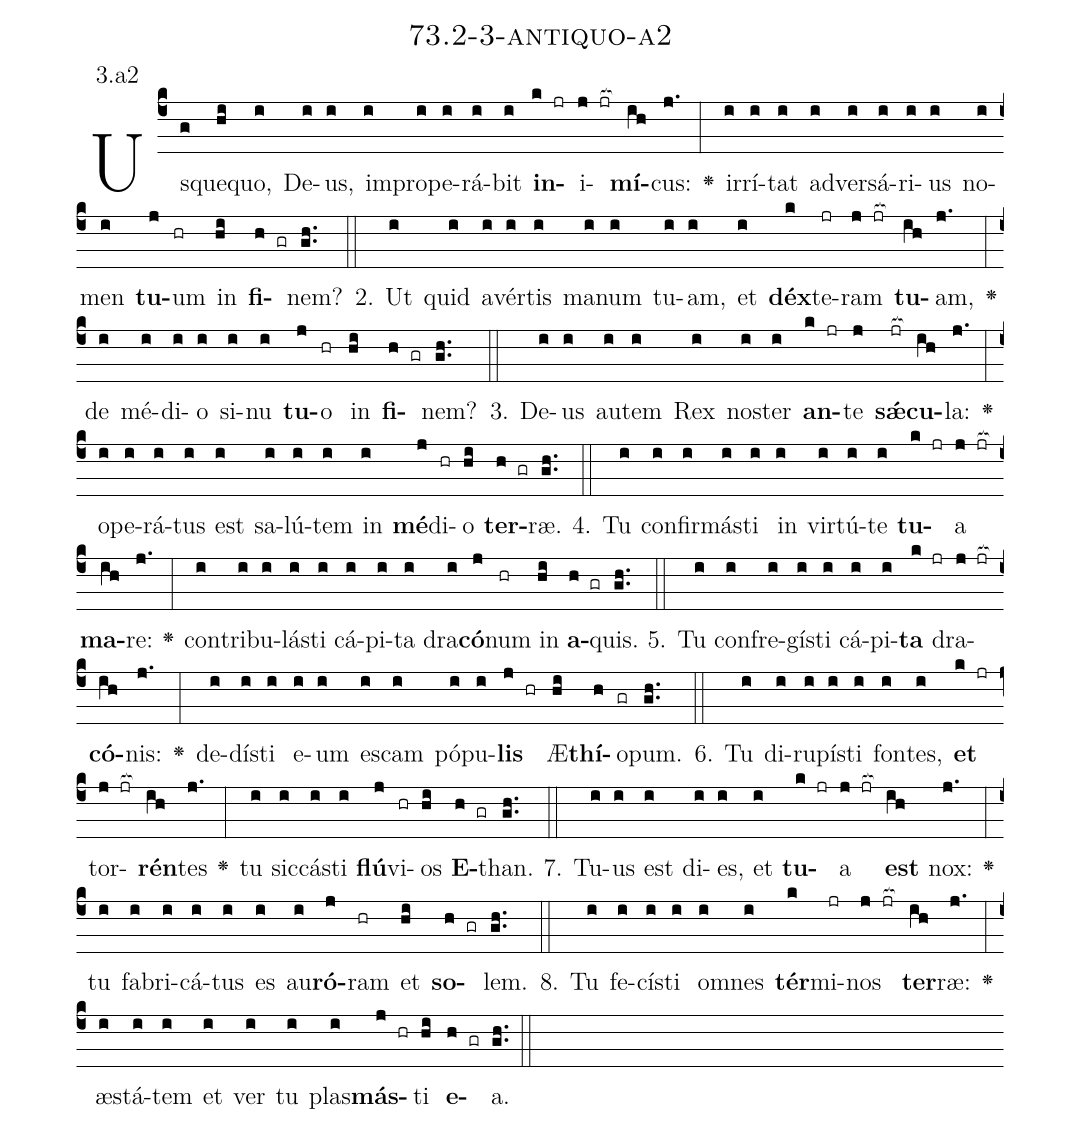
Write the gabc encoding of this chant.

name: 73.2-3-antiquo-a2;
annotation: 3.a2;
%%
(c4)Us(g)que(hi)quo,(i) De(i)us,(i) im(i)pro(i)pe(i)rá(i)bit(i) <b>in</b>(k jr)i(j jr[ocb:1{])<b>mí</b>(ih[ocb:0}])cus:(j.) <v>\greheightstar</v>(:) ir(i)rí(i)tat(i) ad(i)ver(i)sá(i)ri(i)us(i) no(i)men(i) <b>tu</b>(j)um(hr) in(hi) <b>fi</b>(h gr)nem?(gh..) (::)
2. Ut(i) quid(i) a(i)vér(i)tis(i) ma(i)num(i) tu(i)am,(i) et(i) <b>déx</b>(k)te(jr)ram(j jr[ocb:1{]) <b>tu</b>(ih[ocb:0}])am,(j.) <v>\greheightstar</v>(:) de(i) mé(i)di(i)o(i) si(i)nu(i) <b>tu</b>(j)o(hr) in(hi) <b>fi</b>(h gr)nem?(gh..) (::)
3. De(i)us(i) au(i)tem(i) Rex(i) nos(i)ter(i) <b>an</b>(k jr)te(j) <b>sǽ</b>(jr[ocb:1{])<b>cu</b>(ih[ocb:0}])la:(j.) <v>\greheightstar</v>(:) o(i)pe(i)rá(i)tus(i) est(i) sa(i)lú(i)tem(i) in(i) <b>mé</b>(j)di(hr)o(hi) <b>ter</b>(h gr)ræ.(gh..) (::)
4. Tu(i) con(i)fir(i)más(i)ti(i) in(i) vir(i)tú(i)te(i) <b>tu</b>(k jr)a(j jr[ocb:1{]) <b>ma</b>(ih[ocb:0}])re:(j.) <v>\greheightstar</v>(:) con(i)tri(i)bu(i)lás(i)ti(i) cá(i)pi(i)ta(i) dra(i)<b>có</b>(j)num(hr) in(hi) <b>a</b>(h gr)quis.(gh..) (::)
5. Tu(i) con(i)fre(i)gís(i)ti(i) cá(i)pi(i)<b>ta</b>(k jr) dra(j jr[ocb:1{])<b>có</b>(ih[ocb:0}])nis:(j.) <v>\greheightstar</v>(:) de(i)dís(i)ti(i) e(i)um(i) es(i)cam(i) pó(i)pu(i)<b>lis</b>(j hr) Æ(hi)<b>thí</b>(h)o(gr)pum.(gh..) (::)
6. Tu(i) di(i)ru(i)pís(i)ti(i) fon(i)tes,(i) <b>et</b>(k jr) tor(j jr[ocb:1{])<b>rén</b>(ih[ocb:0}])tes(j.) <v>\greheightstar</v>(:) tu(i) sic(i)cás(i)ti(i) <b>flú</b>(j)vi(hr)os(hi) <b>E</b>(h gr)than.(gh..) (::)
7. Tu(i)us(i) est(i) di(i)es,(i) et(i) <b>tu</b>(k jr)a(j jr[ocb:1{]) <b>est</b>(ih[ocb:0}]) nox:(j.) <v>\greheightstar</v>(:) tu(i) fa(i)bri(i)cá(i)tus(i) es(i) au(i)<b>ró</b>(j)ram(hr) et(hi) <b>so</b>(h gr)lem.(gh..) (::)
8. Tu(i) fe(i)cís(i)ti(i) om(i)nes(i) <b>tér</b>(k)mi(jr)nos(j jr[ocb:1{]) <b>ter</b>(ih[ocb:0}])ræ:(j.) <v>\greheightstar</v>(:) æs(i)tá(i)tem(i) et(i) ver(i) tu(i) plas(i)<b>más</b>(j hr)ti(hi) <b>e</b>(h gr)a.(gh..) (::)
